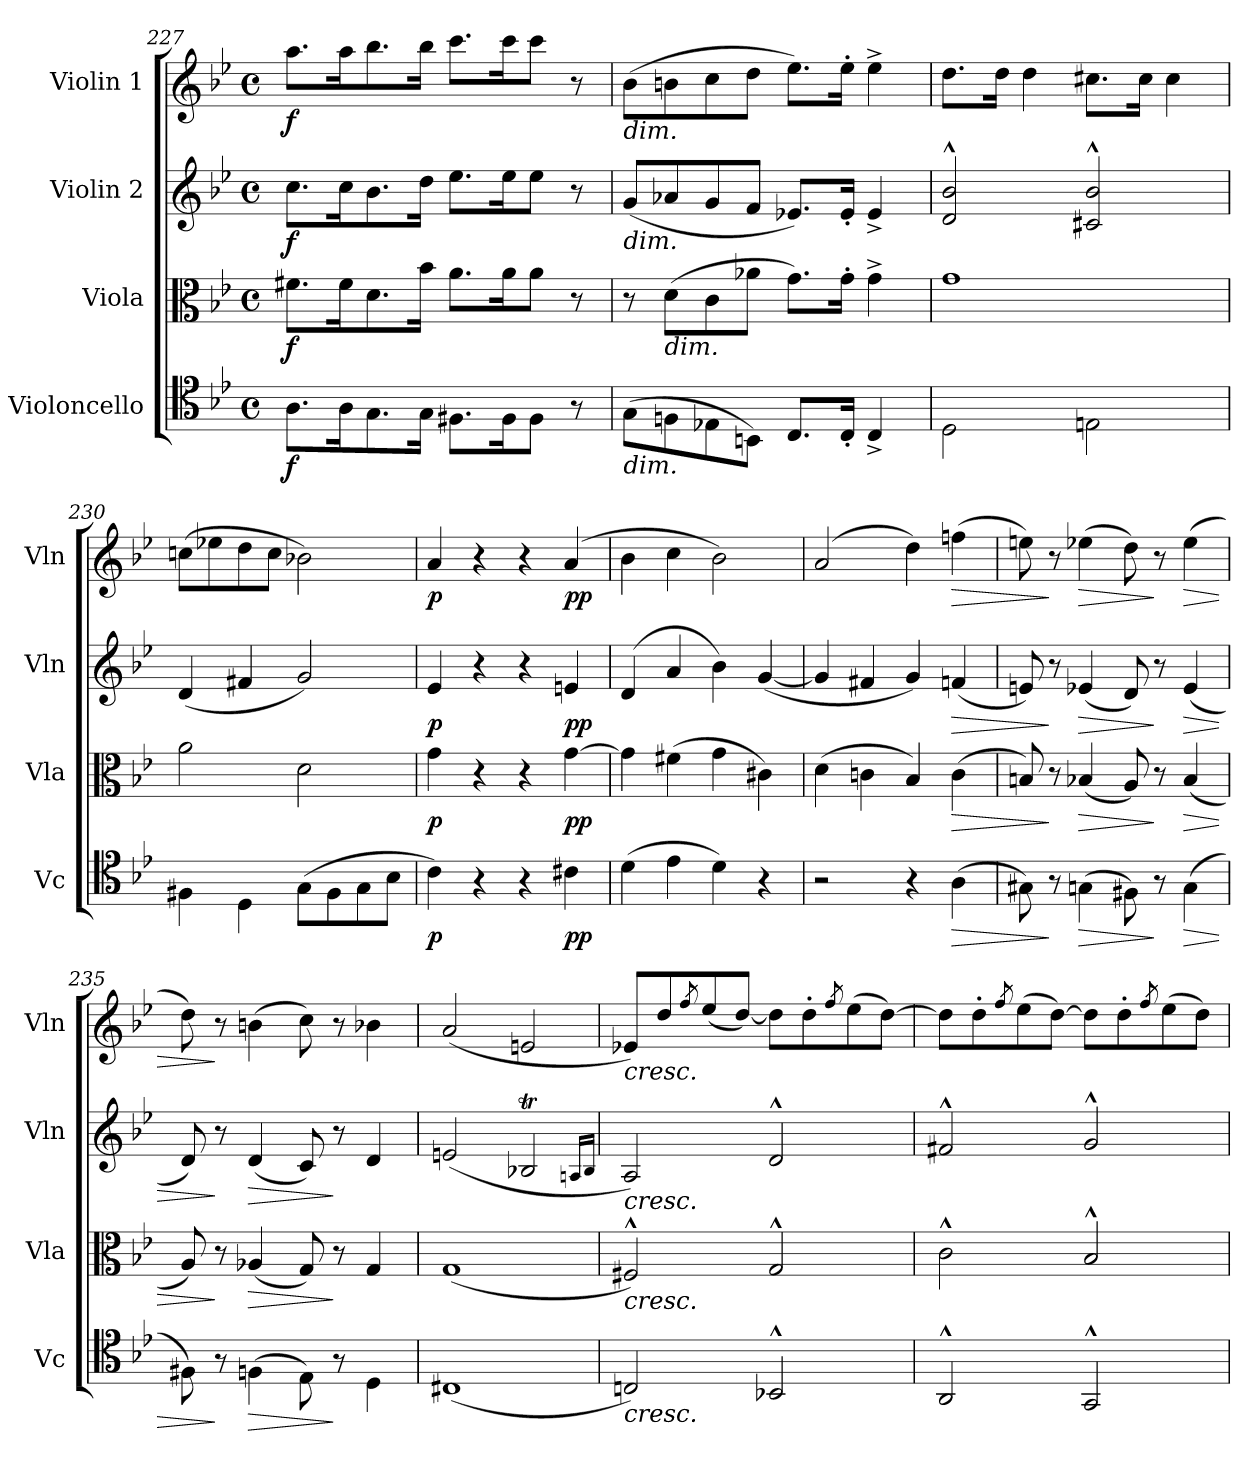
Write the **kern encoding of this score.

**kern	**dynam	**kern	**dynam	**kern	**dynam	**kern	**dynam
*part4	*part4	*part3	*part3	*part2	*part2	*part1	*part1
*staff4	*staff4	*staff3	*staff3	*staff2	*staff2	*staff1	*staff1
*I"Violoncello	*	*I"Viola	*	*I"Violin 2	*	*I"Violin 1	*
*I'Vc	*	*I'Vla	*	*I'Vln	*	*I'Vln	*
*clefC4	*	*clefC3	*	*clefG2	*	*clefG2	*
*k[b-e-]	*	*k[b-e-]	*	*k[b-e-]	*	*k[b-e-]	*
*M4/4	*	*M4/4	*	*M4/4	*	*M4/4	*
*met(c)	*	*met(c)	*	*met(c)	*	*met(c)	*
=227	=227	=227	=227	=227	=227	=227	=227
!	!LO:DY:b	!	!LO:DY:b	!	!LO:DY:b	!	!LO:DY:b
8.A\L	f	8.f#X\L	f	8.cc\L	f	8.aa\L	f
16A\K	.	16f#\K	.	16cc\K	.	16aa\K	.
8.G\	.	8.d\	.	8.b-\	.	8.bb-\	.
16G\Jk	.	16b-\Jk	.	16dd\Jk	.	16bb-\Jk	.
8.F#X\L	.	8.a\L	.	8.ee-\L	.	8.ccc\L	.
16F#\K	.	16a\K	.	16ee-\K	.	16ccc\K	.
8F#\J	.	8a\J	.	8ee-\J	.	8ccc\J	.
8r	.	8r	.	8r	.	8r	.
=228	=228	=228	=228	=228	=228	=228	=228
!	!	!	!	!	!	!LO:TX:b:i:t=dim.	!
!	!	!	!	!LO:TX:b:i:t=dim.	!	!	!
!LO:TX:b:i:t=dim.	!	!	!	!	!	!	!
(8G\L	.	8r	.	(8g/L	.	(8b-\L	.
!	!	!LO:TX:b:i:t=dim.	!	!	!	!	!
8Fn\	.	(8d\L	.	8a-X/	.	8bn\	.
8E-X\	.	8c\	.	8g/	.	8cc\	.
8BBn\J)	.	8a-X\J	.	8f/J	.	8dd\J	.
8.C/L	.	8.g\L)	.	8.e-X/L)	.	8.ee-\L)	.
16C'/Jk	.	16g'\Jk	.	16e-'/Jk	.	16ee-'\Jk	.
4C^/	.	4g^\	.	4e-^/	.	4ee-^\	.
=229	=229	=229	=229	=229	=229	=229	=229
2D\	.	1g	.	2d/^^ 2b-/^^	.	8.dd\L	.
.	.	.	.	.	.	16dd\Jk	.
.	.	.	.	.	.	4dd\	.
2En\	.	.	.	2c#X/^^ 2b-/^^	.	8.cc#X\L	.
.	.	.	.	.	.	16cc#\Jk	.
.	.	.	.	.	.	4cc#\	.
!!LO:LB:g=z
=230	=230	=230	=230	=230	=230	=230	=230
4F#X\	.	2a\	.	(4d/	.	(8ccn\L	.
.	.	.	.	.	.	8ee-X\	.
4D\	.	.	.	4f#X/	.	8dd\	.
.	.	.	.	.	.	8cc\J	.
(8G\L	.	2d\	.	2g/)	.	2b-X\)	.
8F#\	.	.	.	.	.	.	.
8G\	.	.	.	.	.	.	.
8B-\J	.	.	.	.	.	.	.
=231	=231	=231	=231	=231	=231	=231	=231
!	!LO:DY:b	!	!LO:DY:b	!	!LO:DY:b	!	!LO:DY:b
4c\)	p	4g\	p	4e-/	p	4a/	p
4r	.	4r	.	4r	.	4r	.
4r	.	4r	.	4r	.	4r	.
!	!LO:DY:b	!	!LO:DY:b	!	!LO:DY:b	!	!LO:DY:b
4c#X\	pp	[4g\	pp	4en/	pp	(>4a/	pp
=232	=232	=232	=232	=232	=232	=232	=232
(4d\	.	4g\]	.	(4d/	.	4b-\	.
4e-\	.	(4f#X\	.	4a/	.	4cc\	.
4d\)	.	4g\	.	4b-\)	.	2b-\)	.
4r	.	4c#X\)	.	([4g/	.	.	.
=233	=233	=233	=233	=233	=233	=233	=233
2r	.	(4d\	.	4g/]	.	(2a/	.
.	.	4cn\	.	4f#X/	.	.	.
4r	.	4B-/)	.	4g/)	.	4dd\)	.
!	!LO:HP:b	!	!LO:HP:b	!	!LO:HP:b	!	!LO:HP:b
(4A\	>	(4c\	>	(4fn/	>	(4ffn\	>
=234	=234	=234	=234	=234	=234	=234	=234
8G#X\)	.	8Bn/)	.	8en/)	.	8een\)	.
8r	]	8r	]	8r	]	8r	]
!	!LO:HP:b	!	!LO:HP:b	!	!LO:HP:b	!	!LO:HP:b
(4Gn\	>	(4B-X/	>	(4e-X/	>	(4ee-X\	>
8F#X\)	.	8A/)	.	8d/)	.	8dd\)	.
8r	]	8r	]	8r	]	8r	]
!	!LO:HP:b	!	!LO:HP:b	!	!LO:HP:b	!	!LO:HP:b
(4G\	>	(4B-/	>	(4e-/	>	(4ee-\	>
=235	=235	=235	=235	=235	=235	=235	=235
8F#X\)	.	8A/)	.	8d/)	.	8dd\)	.
8r	]	8r	]	8r	]	8r	]
!	!LO:HP:b	!	!LO:HP:b	!	!LO:HP:b	!	!
(4Fn\	>	(4A-X/	>	(4d/	>	(4bn\	.
8E-\)	.	8G/)	.	8c/)	.	8cc\)	.
8r	]	8r	]	8r	]	8r	.
4D\	.	4G/	.	4d/	.	4b-X\	.
=236	=236	=236	=236	=236	=236	=236	=236
(1C#X	.	(1G	.	(2en/	.	(2a/	.
.	.	.	.	2B-XT/	.	2en/	.
.	.	.	.	16qAn/LL	.	.	.
.	.	.	.	16qB-/JJ	.	.	.
!!LO:LB:g=z
=237	=237	=237	=237	=237	=237	=237	=237
!	!	!	!	!	!	!LO:TX:b:i:t=cresc.	!
!	!	!	!	!LO:TX:b:i:t=cresc.	!	!	!
!	!	!LO:TX:b:i:t=cresc.	!	!	!	!	!
!LO:TX:b:i:t=cresc.	!	!	!	!	!	!	!
2Cn/)	.	2F#X^^/)	.	2A/)	.	8e-X/L)	.
.	.	.	.	.	.	8dd/	.
.	.	.	.	.	.	8qff/	.
.	.	.	.	.	.	(8ee-/	.
.	.	.	.	.	.	[8dd/J)	.
2BB-X^^/	.	2G^^/	.	2d^^/	.	8dd\L]	.
.	.	.	.	.	.	8dd'\	.
.	.	.	.	.	.	8qff/	.
.	.	.	.	.	.	(8ee-\	.
.	.	.	.	.	.	[8dd\J)	.
=238	=238	=238	=238	=238	=238	=238	=238
2AA^^/	.	2c^^\	.	2f#X^^/	.	8dd\L]	.
.	.	.	.	.	.	8dd'\	.
.	.	.	.	.	.	8qff/	.
.	.	.	.	.	.	(8ee-\	.
.	.	.	.	.	.	[8dd\J)	.
2GG^^/	.	2B-^^/	.	2g^^/	.	8dd\L]	.
.	.	.	.	.	.	8dd'\	.
.	.	.	.	.	.	8qff/	.
.	.	.	.	.	.	(8ee-\	.
.	.	.	.	.	.	8dd\J)	.
=	=	=	=	=	=	=	=
*-	*-	*-	*-	*-	*-	*-	*-
